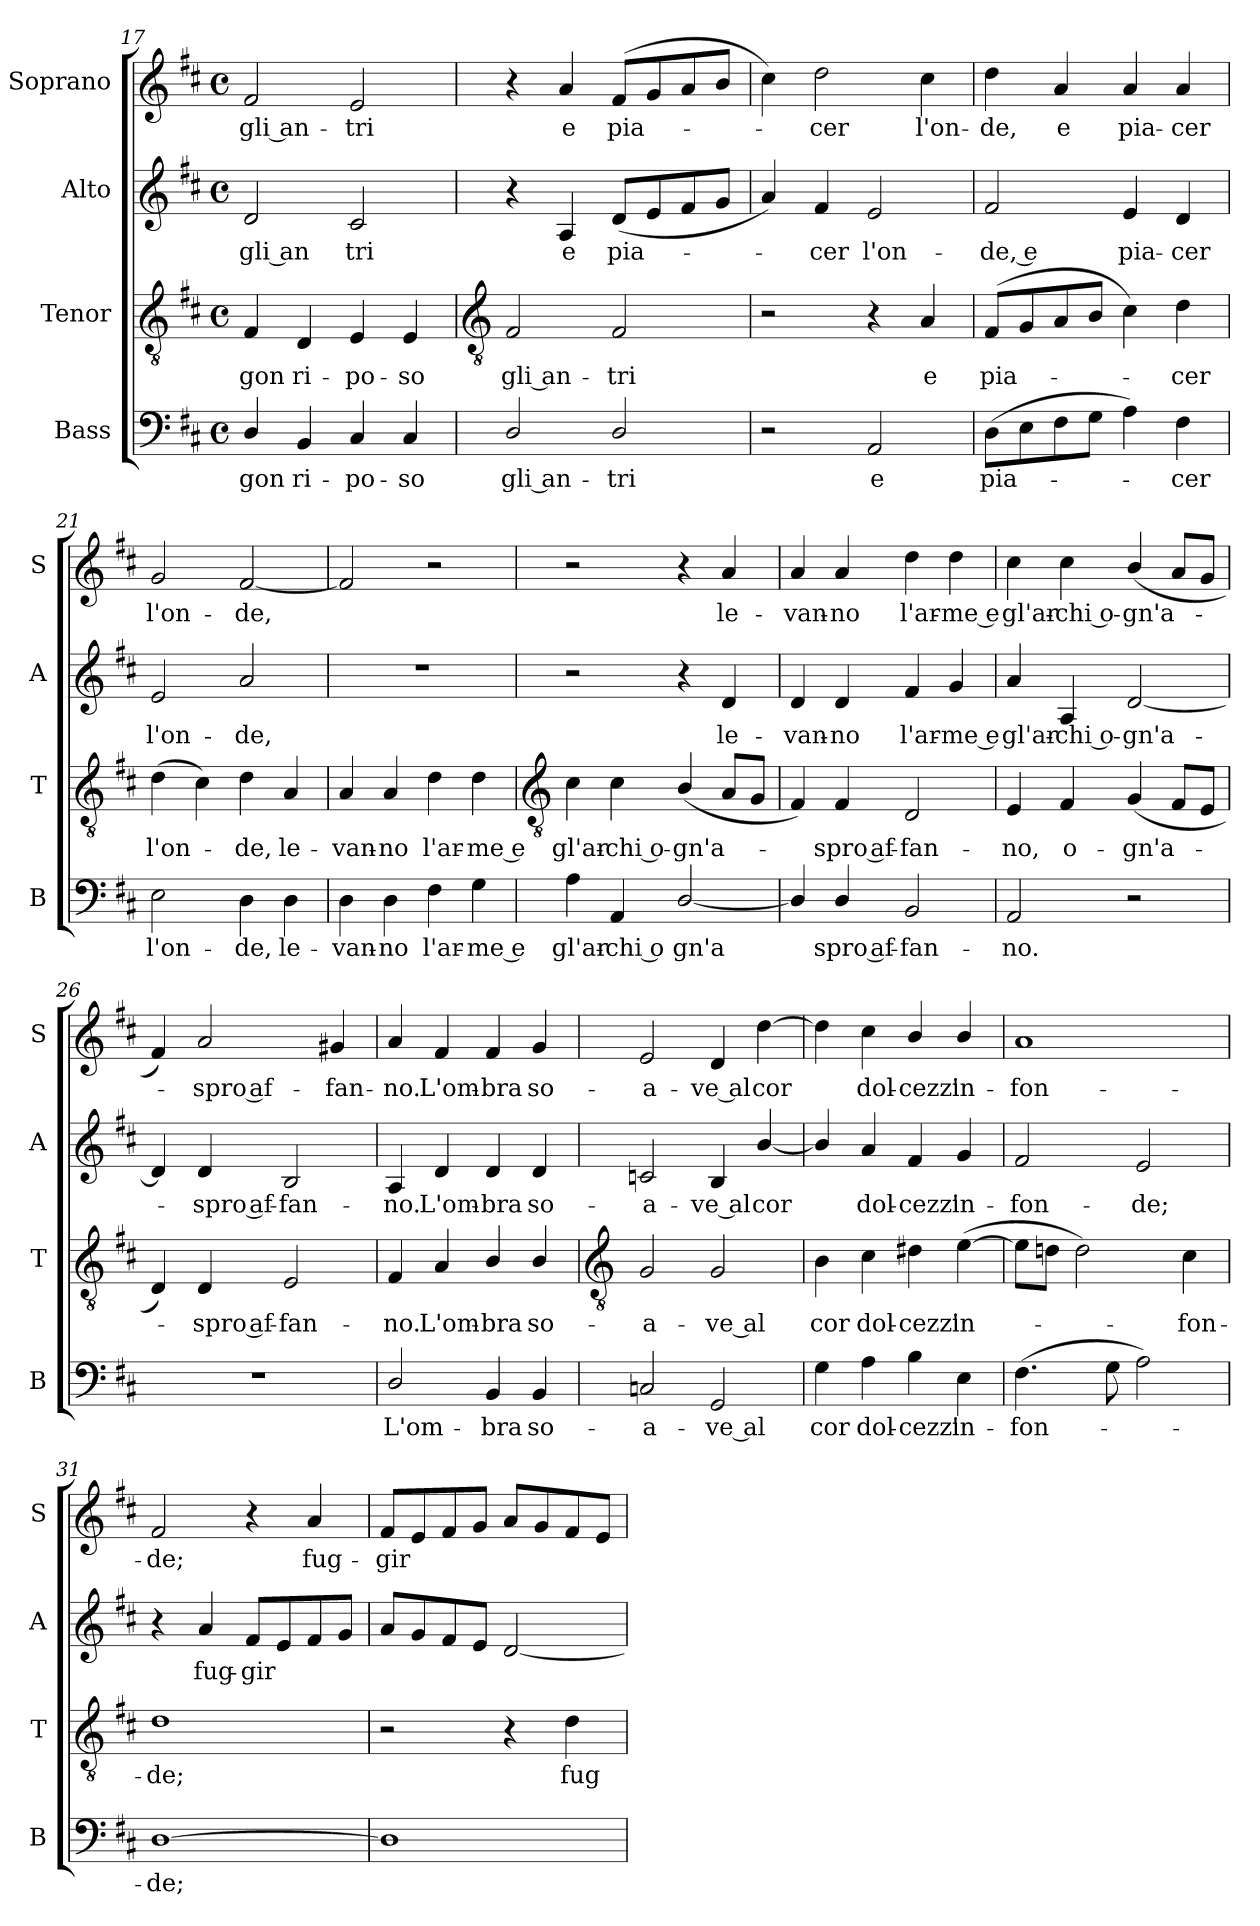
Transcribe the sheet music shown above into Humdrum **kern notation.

**kern	**text	**kern	**text	**kern	**text	**kern	**text
*part4	*part4	*part3	*part3	*part2	*part2	*part1	*part1
*staff4	*staff4	*staff3	*staff3	*staff2	*staff2	*staff1	*staff1
*I"Bass	*	*I"Tenor	*	*I"Alto	*	*I"Soprano	*
*I'B	*	*I'T	*	*I'A	*	*I'S	*
*clefF4	*	*clefGv2	*	*clefG2	*	*clefG2	*
*k[f#c#]	*	*k[f#c#]	*	*k[f#c#]	*	*k[f#c#]	*
*D:	*	*D:	*	*D:	*	*D:	*
*M4/4	*	*M4/4	*	*M4/4	*	*M4/4	*
*met(c)	*	*met(c)	*	*met(c)	*	*met(c)	*
=17	=17	=17	=17	=17	=17	=17	=17
!	!LO:LY:b	!	!LO:LY:b	!	!LO:LY:b	!	!LO:LY:b
4D/	-gon	4F#	-gon	2d	gli an	2f#	gli an-
!	!LO:LY:b	!	!LO:LY:b	!	!	!	!
4BB	ri-	4D	ri-	.	.	.	.
!	!LO:LY:b	!	!LO:LY:b	!	!LO:LY:b	!	!LO:LY:b
4C#	-po-	4E	-po-	2c#	tri	2e	-tri
!	!LO:LY:b	!	!LO:LY:b	!	!	!	!
4C#	-so	4E	-so	.	.	.	.
!!LO:LB:g=z
=18	=18	=18	=18	=18	=18	=18	=18
*	*	*clefGv2	*	*	*	*	*
!	!LO:LY:b	!	!LO:LY:b	!	!	!	!
2D/	gli an-	2F#	gli an-	4r	.	4r	.
!	!	!	!	!	!LO:LY:b	!	!LO:LY:b
.	.	.	.	4A	e	4a	e
!	!LO:LY:b	!	!LO:LY:b	!	!LO:LY:b	!	!LO:LY:b
2D/	-tri	2F#	-tri	(<8dL	pia-	(<8f#L	pia-
.	.	.	.	8e	.	8g	.
.	.	.	.	8f#	.	8a	.
.	.	.	.	8gJ	.	8bJ	.
=19	=19	=19	=19	=19	=19	=19	=19
2r	.	2r	.	4a)	.	4cc#)	.
!	!	!	!	!	!LO:LY:b	!	!LO:LY:b
.	.	.	.	4f#	cer	2dd	cer
!	!LO:LY:b	!	!	!	!LO:LY:b	!	!
2AA	e	4r	.	2e	l'on-	.	.
!	!	!	!LO:LY:b	!	!	!	!LO:LY:b
.	.	4A	e	.	.	4cc#	l'on-
=20	=20	=20	=20	=20	=20	=20	=20
!	!LO:LY:b	!	!LO:LY:b	!	!LO:LY:b	!	!LO:LY:b
(>8DL	pia-	(<8F#L	pia-	2f#	-de, e	4dd	-de,
8E	.	8G	.	.	.	.	.
!	!	!	!	!	!	!	!LO:LY:b
8F#	.	8A	.	.	.	4a	e
8GJ	.	8BJ	.	.	.	.	.
!	!	!	!	!	!LO:LY:b	!	!LO:LY:b
4A)	.	4c#)	.	4e	pia-	4a	pia-
!	!LO:LY:b	!	!LO:LY:b	!	!LO:LY:b	!	!LO:LY:b
4F#	cer	4d	cer	4d	-cer	4a	-cer
=21	=21	=21	=21	=21	=21	=21	=21
!	!LO:LY:b	!	!LO:LY:b	!	!LO:LY:b	!	!LO:LY:b
2E	l'on-	(>4d	l'on-	2e	l'on-	2g	l'on-
.	.	4c#)	.	.	.	.	.
!	!LO:LY:b	!	!LO:LY:b	!	!LO:LY:b	!	!LO:LY:b
4D	-de,	4d	de,	2a	-de,	[2f#	-de,
!	!LO:LY:b	!	!LO:LY:b	!	!	!	!
4D	le-	4A	le-	.	.	.	.
=22	=22	=22	=22	=22	=22	=22	=22
!	!LO:LY:b	!	!LO:LY:b	!	!	!	!
4D	-van-	4A	-van-	1r	.	2f#]	.
!	!LO:LY:b	!	!LO:LY:b	!	!	!	!
4D	-no	4A	-no	.	.	.	.
!	!LO:LY:b	!	!LO:LY:b	!	!	!	!
4F#	l'ar-	4d	l'ar-	.	.	2r	.
!	!LO:LY:b	!	!LO:LY:b	!	!	!	!
4G	-me e	4d	-me e	.	.	.	.
!!LO:LB:g=z
=23	=23	=23	=23	=23	=23	=23	=23
*	*	*clefGv2	*	*	*	*	*
!	!LO:LY:b	!	!LO:LY:b	!	!	!	!
4A	gl'ar-	4c#	gl'ar-	2r	.	2r	.
!	!LO:LY:b	!	!LO:LY:b	!	!	!	!
4AA	-chi o	4c#	-chi o-	.	.	.	.
!	!LO:LY:b	!	!LO:LY:b	!	!	!	!
[2D/	gn'a	(<4B/	-gn'a-	4r	.	4r	.
!	!	!	!	!	!LO:LY:b	!	!LO:LY:b
.	.	8AL	.	4d	le-	4a	le-
.	.	8GJ	.	.	.	.	.
=24	=24	=24	=24	=24	=24	=24	=24
!	!	!	!	!	!LO:LY:b	!	!LO:LY:b
4D/]	.	4F#)	.	4d	-van-	4a	-van-
!	!LO:LY:b	!	!LO:LY:b	!	!LO:LY:b	!	!LO:LY:b
4D/	spro af-	4F#	spro af-	4d	-no	4a	-no
!	!LO:LY:b	!	!LO:LY:b	!	!LO:LY:b	!	!LO:LY:b
2BB	-fan-	2D	-fan-	4f#	l'ar-	4dd	l'ar-
!	!	!	!	!	!LO:LY:b	!	!LO:LY:b
.	.	.	.	4g	-me e	4dd	-me e
=25	=25	=25	=25	=25	=25	=25	=25
!	!LO:LY:b	!	!LO:LY:b	!	!LO:LY:b	!	!LO:LY:b
2AA	-no.	4E	-no,	4a	gl'ar-	4cc#	gl'ar-
!	!	!	!LO:LY:b	!	!LO:LY:b	!	!LO:LY:b
.	.	4F#	o-	4A	-chi o-	4cc#	-chi o-
!	!	!	!LO:LY:b	!	!LO:LY:b	!	!LO:LY:b
2r	.	(<4G	-gn'a-	[2d	-gn'a-	(<4b/	-gn'a-
.	.	8F#L	.	.	.	8aL	.
.	.	8EJ	.	.	.	8gJ	.
=26	=26	=26	=26	=26	=26	=26	=26
1r	.	4D)	.	4d]	.	4f#)	.
!	!	!	!LO:LY:b	!	!LO:LY:b	!	!LO:LY:b
.	.	4D	spro af-	4d	spro af-	2a	spro af-
!	!	!	!LO:LY:b	!	!LO:LY:b	!	!
.	.	2E	-fan-	2B	-fan-	.	.
!	!	!	!	!	!	!	!LO:LY:b
.	.	.	.	.	.	4g#X	-fan-
=27	=27	=27	=27	=27	=27	=27	=27
!	!LO:LY:b	!	!LO:LY:b	!	!LO:LY:b	!	!LO:LY:b
2D/	L'om-	4F#	-no.	4A	-no.	4a	-no.
!	!	!	!LO:LY:b	!	!LO:LY:b	!	!LO:LY:b
.	.	4A	L'om-	4d	L'om-	4f#	L'om-
!	!LO:LY:b	!	!LO:LY:b	!	!LO:LY:b	!	!LO:LY:b
4BB	-bra	4B/	-bra	4d	-bra	4f#	-bra
!	!LO:LY:b	!	!LO:LY:b	!	!LO:LY:b	!	!LO:LY:b
4BB	so-	4B/	so-	4d	so-	4g	so-
!!LO:LB:g=z
=28	=28	=28	=28	=28	=28	=28	=28
*	*	*clefGv2	*	*	*	*	*
!	!LO:LY:b	!	!LO:LY:b	!	!LO:LY:b	!	!LO:LY:b
2Cn	-a-	2G	-a-	2cn	-a-	2e	-a-
!	!LO:LY:b	!	!LO:LY:b	!	!LO:LY:b	!	!LO:LY:b
2GG	-ve al	2G	-ve al	4B	-ve al	4d	-ve al
!	!	!	!	!	!LO:LY:b	!	!LO:LY:b
.	.	.	.	[4b/	cor	[4dd	cor
=29	=29	=29	=29	=29	=29	=29	=29
!	!LO:LY:b	!	!LO:LY:b	!	!	!	!
4G	cor	4B	cor	4b/]	.	4dd]	.
!	!LO:LY:b	!	!LO:LY:b	!	!LO:LY:b	!	!LO:LY:b
4A	dol-	4c#	dol-	4a	dol-	4cc#	dol-
!	!LO:LY:b	!	!LO:LY:b	!	!LO:LY:b	!	!LO:LY:b
4B	-cezz'	4d#X	-cezz'	4f#	-cezz'	4b/	-cezz'
!	!LO:LY:b	!	!LO:LY:b	!	!LO:LY:b	!	!LO:LY:b
4E	in-	(>[4e	in-	4g	in-	4b/	in-
=30	=30	=30	=30	=30	=30	=30	=30
!	!LO:LY:b	!	!	!	!LO:LY:b	!	!LO:LY:b
(>4.F#	-fon-	8eL]	.	2f#	-fon-	1a	-fon-
.	.	8dnJ	.	.	.	.	.
.	.	2d)	.	.	.	.	.
8G	.	.	.	.	.	.	.
!	!	!	!	!	!LO:LY:b	!	!
2A)	.	.	.	2e	-de;	.	.
!	!	!	!LO:LY:b	!	!	!	!
.	.	4c#	fon-	.	.	.	.
=31	=31	=31	=31	=31	=31	=31	=31
!	!LO:LY:b	!	!LO:LY:b	!	!	!	!LO:LY:b
[1D	de;	1d	-de;	4r	.	2f#	-de;
!	!	!	!	!	!LO:LY:b	!	!
.	.	.	.	4a	fug-	.	.
!	!	!	!	!	!LO:LY:b	!	!
.	.	.	.	8f#L	-gir	4r	.
.	.	.	.	8e	.	.	.
!	!	!	!	!	!	!	!LO:LY:b
.	.	.	.	8f#	.	4a	fug-
.	.	.	.	8gJ	.	.	.
=32	=32	=32	=32	=32	=32	=32	=32
!	!	!	!	!	!	!	!LO:LY:b
1D]	.	2r	.	8aL	.	8f#L	-gir
.	.	.	.	8g	.	8e	.
.	.	.	.	8f#	.	8f#	.
.	.	.	.	8eJ	.	8gJ	.
.	.	4r	.	[2d	.	8aL	.
.	.	.	.	.	.	8g	.
!	!	!	!LO:LY:b	!	!	!	!
.	.	4d	fug-	.	.	8f#	.
.	.	.	.	.	.	8eJ	.
=	=	=	=	=	=	=	=
*-	*-	*-	*-	*-	*-	*-	*-
